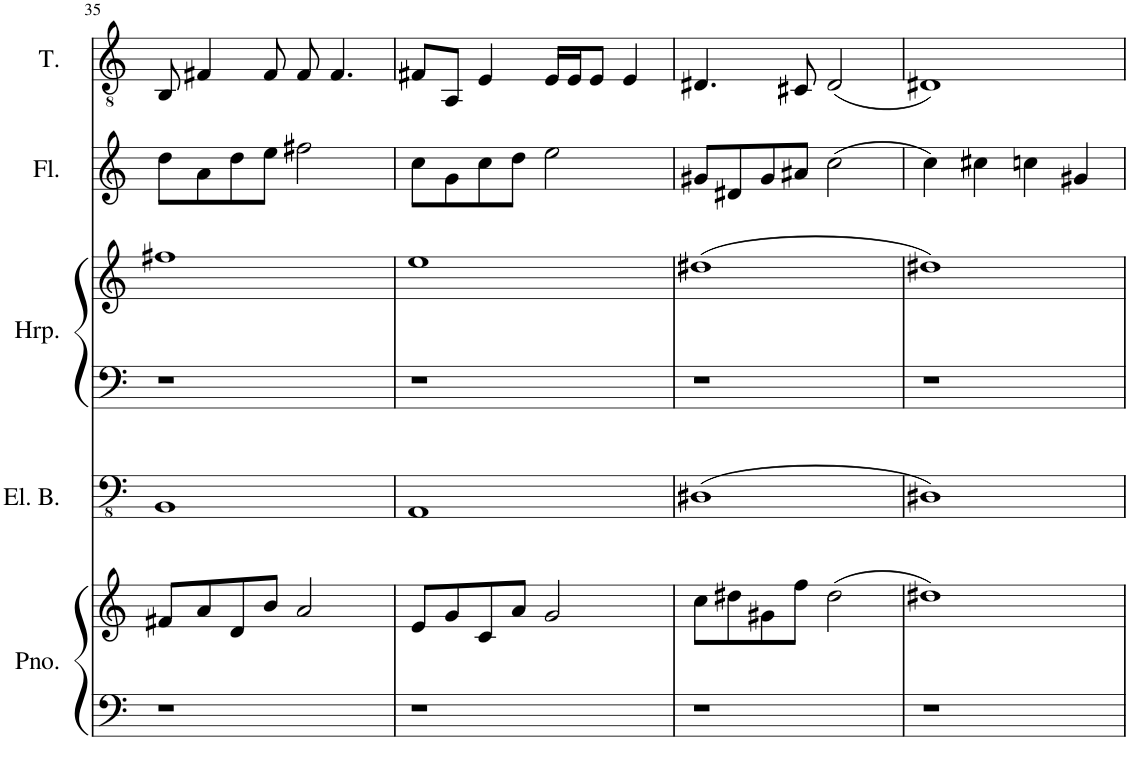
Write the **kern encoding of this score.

**kern	**kern	**kern	**kern	**kern	**kern	**kern
*part5	*part5	*part4	*part3	*part3	*part2	*part1
*staff7	*staff6	*staff5	*staff4	*staff3	*staff2	*staff1
*I"Piano	*	*I"Electric Bass	*I"Harp	*	*I"Flute	*I"Tenor
*I'Pno.	*	*I'El. B.	*I'Hrp.	*	*I'Fl.	*I'T.
!!LO:PB:g=z
*clefF4	*clefG2	*clefFv4	*clefF4	*clefG2	*clefG2	*clefGv2
*k[]	*k[]	*k[]	*k[]	*k[]	*k[]	*k[]
*M4/4	*M4/4	*M4/4	*M4/4	*M4/4	*M4/4	*M4/4
=35	=35	=35	=35	=35	=35	=35
1r	8f#X/L	1BBB	1r	1ff#X	8dd\L	8BB/
.	8a/	.	.	.	8a\	4F#X/
.	8d/	.	.	.	8dd\	.
.	8b/J	.	.	.	8ee\J	8F#/
.	2a/	.	.	.	2ff#X\	8F#/
.	.	.	.	.	.	4.F#/
=36	=36	=36	=36	=36	=36	=36
1r	8e/L	1AAA	1r	1ee	8cc\L	8F#X/L
.	8g/	.	.	.	8g\	8AA/J
.	8c/	.	.	.	8cc\	4E/
.	8a/J	.	.	.	8dd\J	.
.	2g/	.	.	.	2ee\	16E/LL
.	.	.	.	.	.	16E/J
.	.	.	.	.	.	8E/J
.	.	.	.	.	.	4E/
=37	=37	=37	=37	=37	=37	=37
1r	8cc\L	(1DD#X	1r	(1dd#X	8g#X/L	4.D#X/
.	8dd#X\	.	.	.	8d#X/	.
.	8g#X\	.	.	.	8g#/	.
.	8ff\J	.	.	.	8a#X/J	8C#X/
.	(2dd#\	.	.	.	(2cc\	(2D#/
=38	=38	=38	=38	=38	=38	=38
1r	1dd#X)	1DD#X)	1r	1dd#X)	4cc\)	1D#X)
.	.	.	.	.	4cc#X\	.
.	.	.	.	.	4ccn\	.
.	.	.	.	.	4g#X/	.
=	=	=	=	=	=	=
*-	*-	*-	*-	*-	*-	*-
